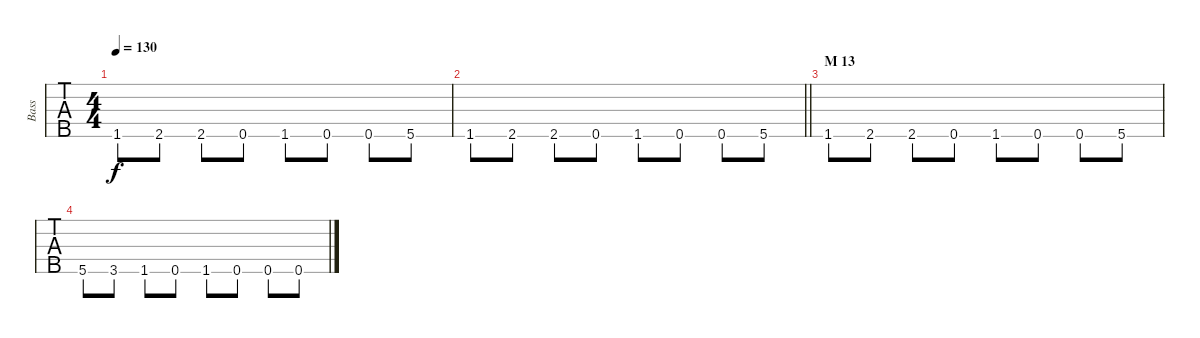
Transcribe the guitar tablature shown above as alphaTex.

\track ("Bass" "Bass") {instrument electricbasspick}
\staff {tabs}
\tuning (F2 C2 G1 D1 A0) {hide}
\ts (4 4)
\tempo 130
\clef f4
\ks c
1.5.8{dy f} 2.5.8 2.5.8 0.5.8 1.5.8 0.5.8 0.5.8 5.5.8 |
\barLineRight lightlight
1.5.8 2.5.8 2.5.8 0.5.8 1.5.8 0.5.8 0.5.8 5.5.8 |
\section ("" "M 13")
1.5.8 2.5.8 2.5.8 0.5.8 1.5.8 0.5.8 0.5.8 5.5.8 |
5.5.8 3.5.8 1.5.8 0.5.8 1.5.8 0.5.8 0.5.8 0.5.8
